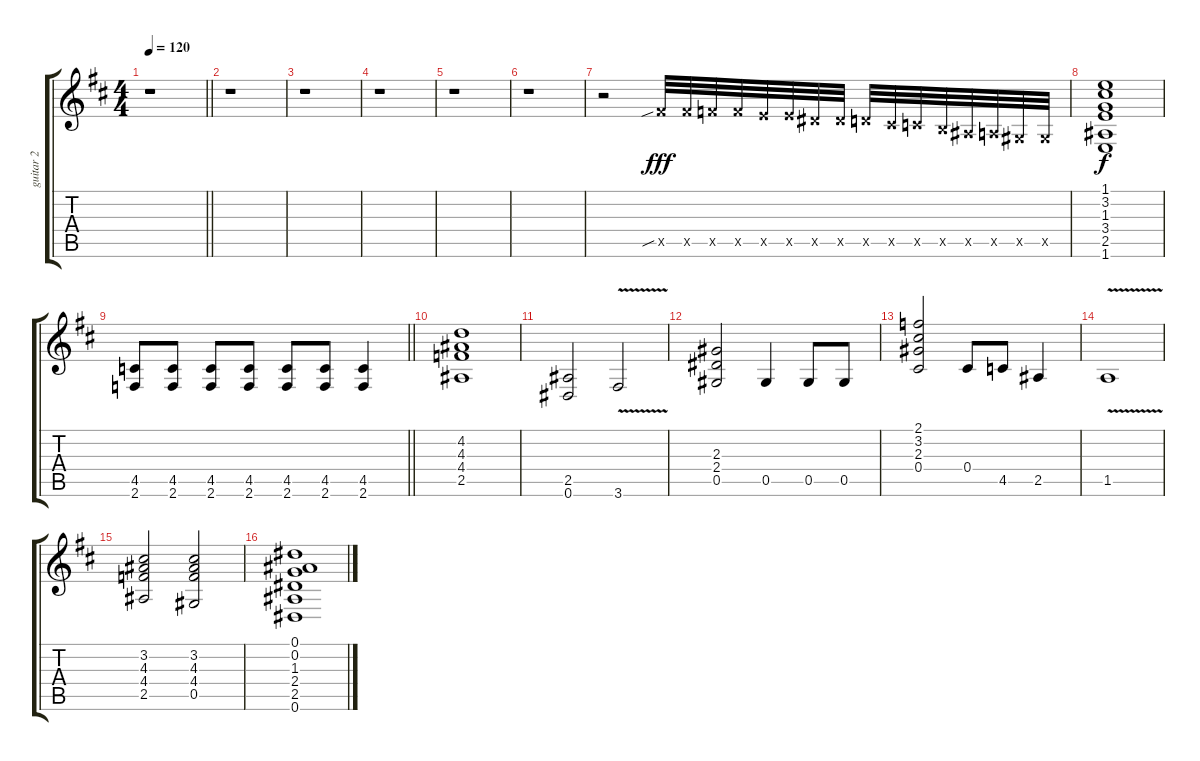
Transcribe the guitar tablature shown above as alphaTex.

\track ("guitar 2" "guitar 2") {instrument overdrivenguitar}
\staff {score tabs}
\tuning (Eb4 Bb3 Gb3 Db3 Ab2 Eb2) {hide}
\ts (4 4)
\tempo 120
\clef g2
\barLineRight lightlight
\ks bminor
r.1{dy fff} |
r.1 |
r.1 |
r.1 |
r.1 |
r.1 |
r.2 10.5{sib x}.32 10.5{x}.32 9.5{x}.32 9.5{x}.32 8.5{x}.32 8.5{x}.32 7.5{x}.32 7.5{x}.32 6.5{x}.32 5.5{x}.32 4.5{x}.32 3.5{x}.32 2.5{x}.32 1.5{x}.32 0.5{x}.32 0.5{x}.32 |
(1.1 3.2 1.3 3.4 2.5 1.6).1{dy f} |
\barLineRight lightlight
(4.5 2.6).8 (4.5 2.6).8 (4.5 2.6).8 (4.5 2.6).8 (4.5 2.6).8 (4.5 2.6).8 (4.5 2.6).4 |
(4.2 4.3 4.4 2.5).1 |
(2.5 0.6).2 3.6{v}.2 |
(2.3 2.4 0.5).2 0.5.4 0.5.8 0.5.8 |
(2.1 3.2 2.3 0.4).2 0.4.8 4.5.8 2.5.4 |
1.5{v}.1 |
(3.2 4.3 4.4 2.5).2 (3.2 4.3 4.4 0.5).2 |
(0.1 0.2 1.3 2.4 2.5 0.6).1
